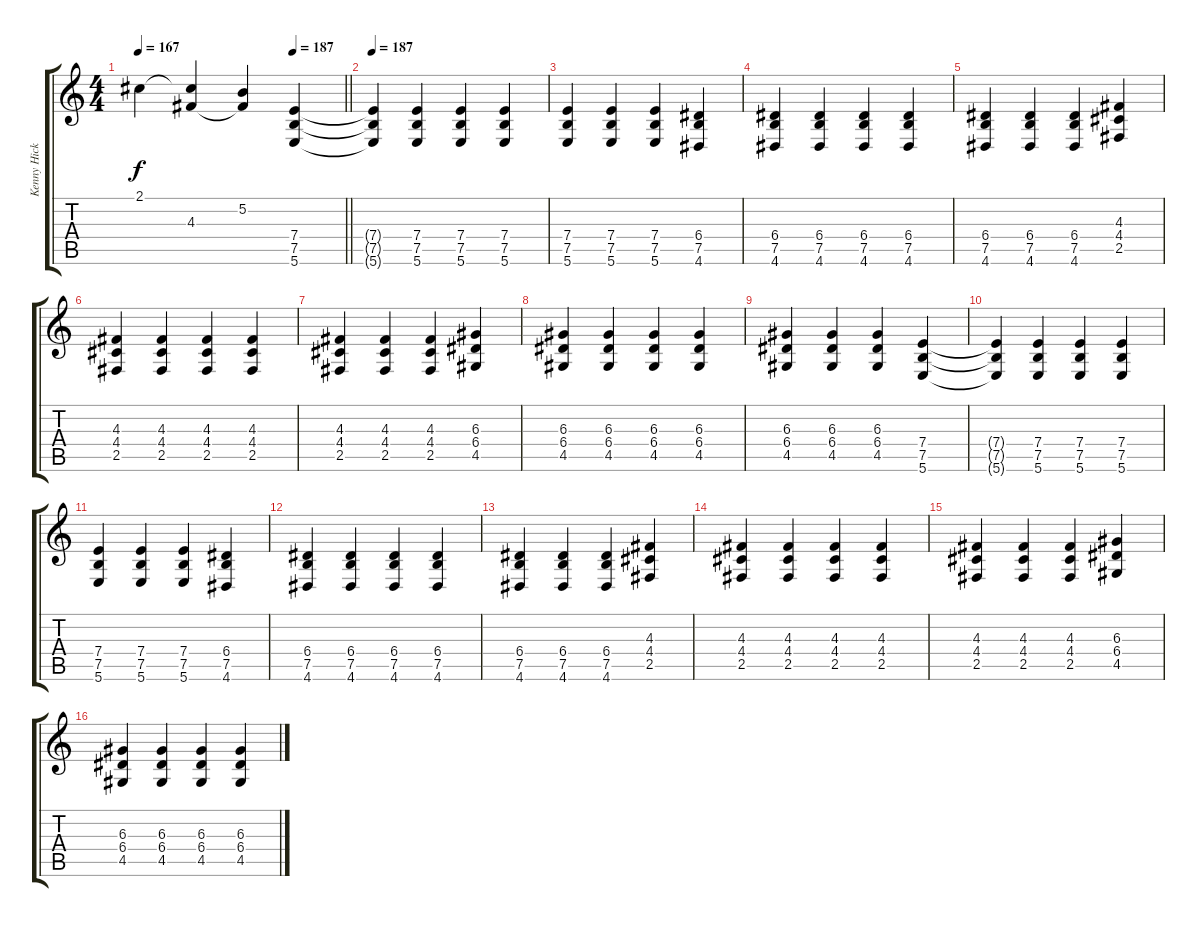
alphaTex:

\track ("Kenny Hickey" "Kenny Hick") {instrument distortionguitar}
\staff {score tabs}
\tuning (B3 Gb3 D3 A2 E2 B1) {hide}
\ts (4 4)
\tempo 167
\tempo (187 0.75)
\clef g2
\barLineRight lightlight
\ks c
2.1.4{dy f} (2.1{t} 4.3).4 (5.2 4.3{t}).4 (7.4 7.5 5.6).4 |
\section ("" "")
\tempo 187
(7.4{t} 7.5{t} 5.6{t}).4 (7.4 7.5 5.6).4 (7.4 7.5 5.6).4 (7.4 7.5 5.6).4 |
(7.4 7.5 5.6).4 (7.4 7.5 5.6).4 (7.4 7.5 5.6).4 (6.4 7.5 4.6).4 |
(6.4 7.5 4.6).4 (6.4 7.5 4.6).4 (6.4 7.5 4.6).4 (6.4 7.5 4.6).4 |
(6.4 7.5 4.6).4 (6.4 7.5 4.6).4 (6.4 7.5 4.6).4 (4.3 4.4 2.5).4 |
(4.3 4.4 2.5).4 (4.3 4.4 2.5).4 (4.3 4.4 2.5).4 (4.3 4.4 2.5).4 |
(4.3 4.4 2.5).4 (4.3 4.4 2.5).4 (4.3 4.4 2.5).4 (6.3 6.4 4.5).4 |
(6.3 6.4 4.5).4 (6.3 6.4 4.5).4 (6.3 6.4 4.5).4 (6.3 6.4 4.5).4 |
(6.3 6.4 4.5).4 (6.3 6.4 4.5).4 (6.3 6.4 4.5).4 (7.4 7.5 5.6).4 |
(7.4{t} 7.5{t} 5.6{t}).4 (7.4 7.5 5.6).4 (7.4 7.5 5.6).4 (7.4 7.5 5.6).4 |
(7.4 7.5 5.6).4 (7.4 7.5 5.6).4 (7.4 7.5 5.6).4 (6.4 7.5 4.6).4 |
(6.4 7.5 4.6).4 (6.4 7.5 4.6).4 (6.4 7.5 4.6).4 (6.4 7.5 4.6).4 |
(6.4 7.5 4.6).4 (6.4 7.5 4.6).4 (6.4 7.5 4.6).4 (4.3 4.4 2.5).4 |
(4.3 4.4 2.5).4 (4.3 4.4 2.5).4 (4.3 4.4 2.5).4 (4.3 4.4 2.5).4 |
(4.3 4.4 2.5).4 (4.3 4.4 2.5).4 (4.3 4.4 2.5).4 (6.3 6.4 4.5).4 |
(6.3 6.4 4.5).4 (6.3 6.4 4.5).4 (6.3 6.4 4.5).4 (6.3 6.4 4.5).4
